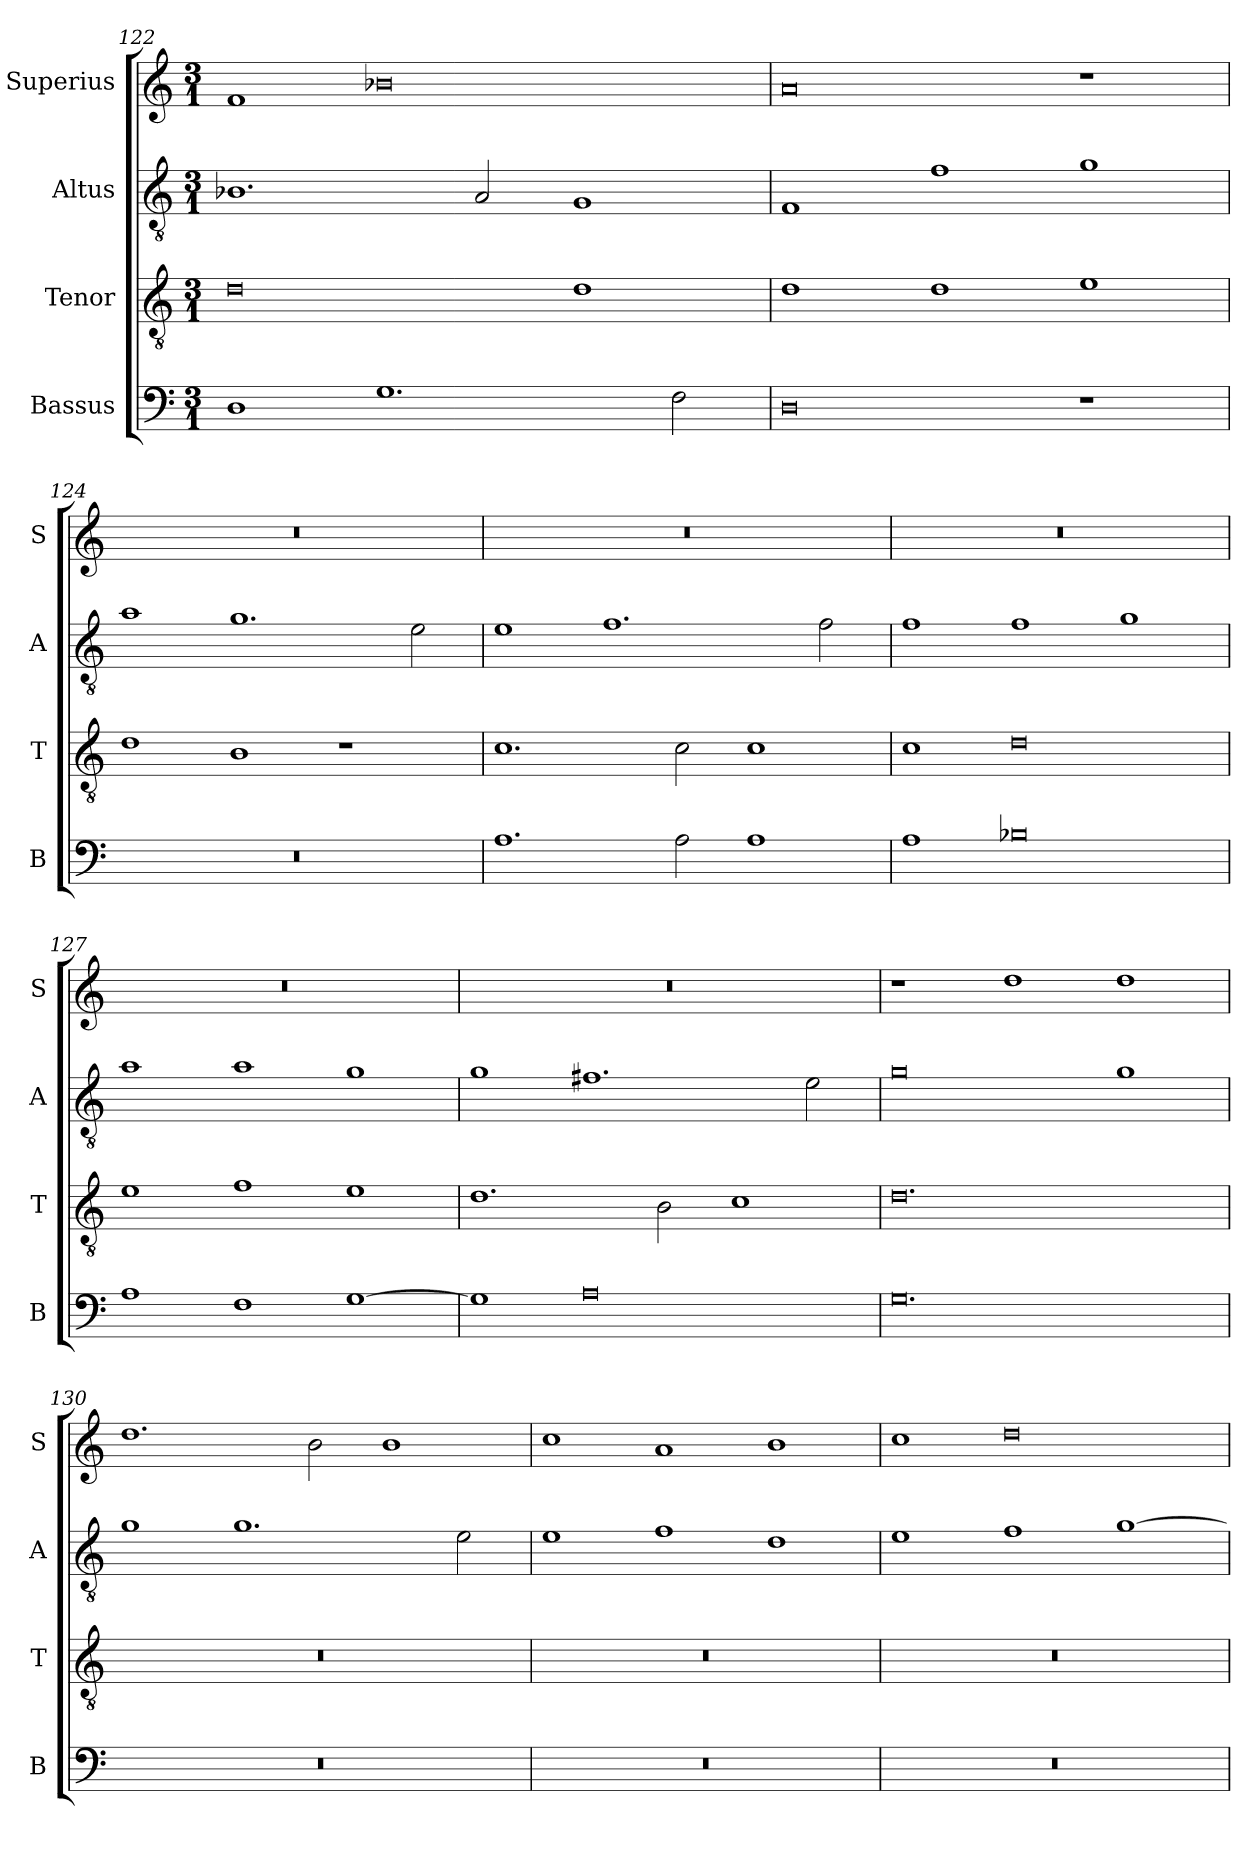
**kern	**kern	**kern	**kern
*part4	*part3	*part2	*part1
*staff4	*staff3	*staff2	*staff1
*I"Bassus	*I"Tenor	*I"Altus	*I"Superius
*I'B	*I'T	*I'A	*I'S
*clefF4	*clefGv2	*clefGv2	*clefG2
*k[]	*k[]	*k[]	*k[]
*M3/1	*M3/1	*M3/1	*M3/1
=122	=122	=122	=122
1D	0d	1.B-X	1f
1.G	.	.	0b-X
.	.	2A/	.
.	1d	1G	.
2F\	.	.	.
=123	=123	=123	=123
0D	1d	1F	0a
.	1d	1f	.
1r	1e	1g	1r
=124	=124	=124	=124
0.r	1d	1a	0.r
.	1B	1.g	.
.	1r	.	.
.	.	2e\	.
=125	=125	=125	=125
1.A	1.c	1e	0.r
.	.	1.f	.
2A\	2c\	.	.
1A	1c	.	.
.	.	2f\	.
=126	=126	=126	=126
1A	1c	1f	0.r
0B-X	0d	1f	.
.	.	1g	.
=127	=127	=127	=127
1A	1e	1a	0.r
1F	1f	1a	.
[1G	1e	1g	.
=128	=128	=128	=128
1G]	1.d	1g	0.r
0A	.	1.f#X	.
.	2B\	.	.
.	1c	.	.
.	.	2e\	.
=129	=129	=129	=129
0.G	0.d	0g	1r
.	.	.	1dd
.	.	1g	1dd
=130	=130	=130	=130
0.r	0.r	1g	1.dd
.	.	1.g	.
.	.	.	2b\
.	.	.	1b
.	.	2e\	.
=131	=131	=131	=131
0.r	0.r	1e	1cc
.	.	1f	1a
.	.	1d	1b
=132	=132	=132	=132
0.r	0.r	1e	1cc
.	.	1f	0dd
.	.	[1g	.
=	=	=	=
*-	*-	*-	*-
